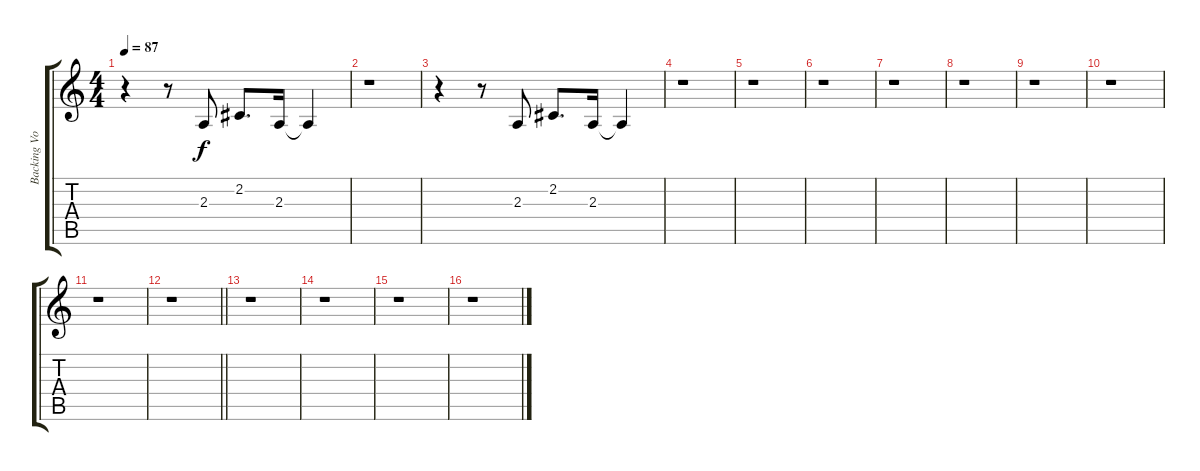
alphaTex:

\track ("Backing Vocals" "Backing Vo") {instrument tenorsax}
\staff {score tabs}
\tuning (E4 B3 G3 D3 A2 E2) {hide}
\ts (4 4)
\tempo 87
\clef g2
\ks c
r.4{dy f} r.8 2.3.8 2.2.8{d} 2.3.16 2.3{t}.4 |
r.1 |
r.4 r.8 2.3.8 2.2.8{d} 2.3.16 2.3{t}.4 |
r.1 |
r.1 |
r.1 |
r.1 |
r.1 |
r.1 |
r.1 |
r.1 |
\barLineRight lightlight
r.1 |
r.1 |
r.1 |
r.1 |
r.1
